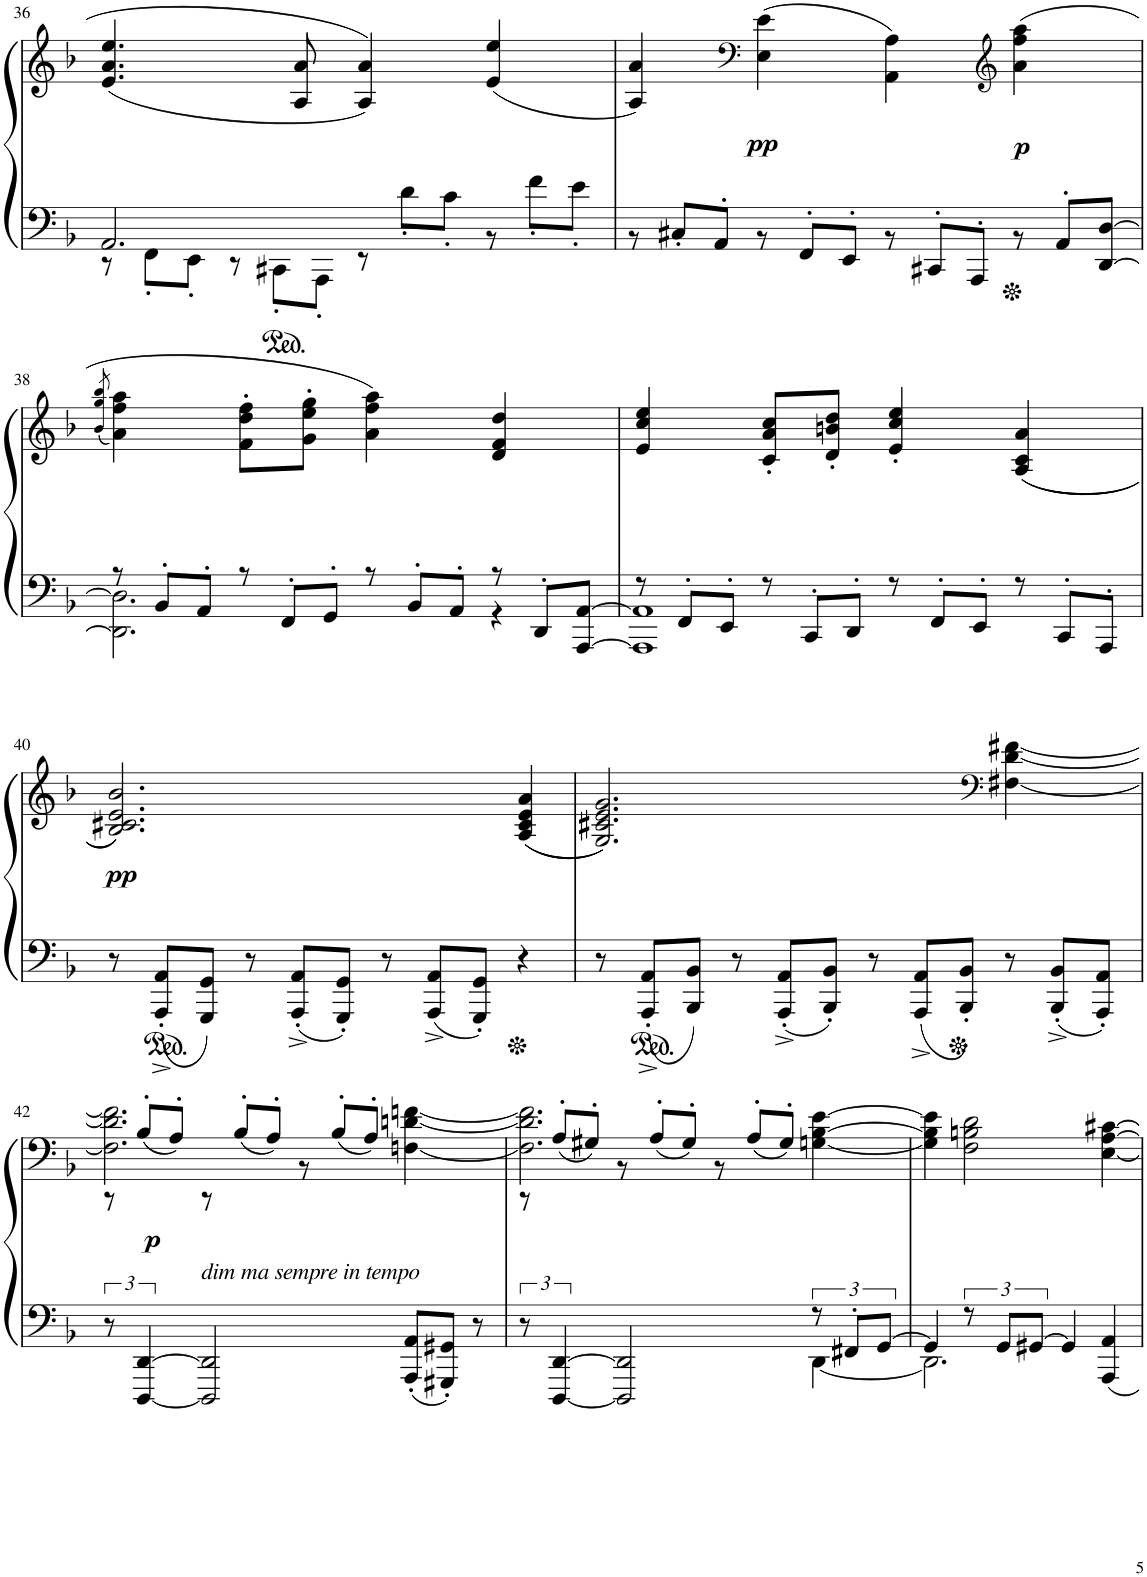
**kern	**kern	**dynam
*part1	*part1	*part1
*staff2	*staff1	*staff1/2
*I"Piano	*	*
*I'Pno	*	*
!!LO:PB:g=z
*clefF4	*clefG2	*
*k[b-]	*k[b-]	*
*M4/4	*M4/4	*
*met(c)	*met(c)	*
=36	=36	=36
*^	*	*
*	*Xbrackettup	*	*
2.AA/	12r	(4.e/ 4.a/ 4.ee/	.
.	12FF'\L	.	.
.	12EE'\J	.	.
.	12r	.	.
.	12CC#X'\L	.	.
.	.	8A/ 8a/	.
.	12AAA'\J	.	.
.	12r	4A/ 4a/)	.
.	12d'\L	.	.
.	12c'\J	.	.
4ryy	12r	(4e/ 4ee/	.
.	12f'\L	.	.
.	12e'\J	.	.
=37	=37	=37	=37
1ryy	12r	4A/ 4a/)	.
.	12C#X'</L	.	.
.	12AA'/J	.	.
*	*	*clefF4	*
!	!	!	!LO:DY:b
.	12r	(4E\ 4e\	pp
.	12FF'/L	.	.
.	12EE'/J	.	.
.	12r	4AA\ 4A\)	.
.	12CC#X'/L	.	.
.	12AAA'/J	.	.
*	*	*clefG2	*
!	!	!	!LO:DY:b
.	12r	(4a\ 4ff\ 4aa\	p
.	12AA'/L	.	.
.	[12DD/ [12D/J	.	.
!!LO:LB:g=z
=38	=38	=38	=38
.	.	(8qb-/ 8qgg/ 8qbb-/	.
*brackettup	*	*	*
12r	2.DD\] 2.D\]	4a\ 4ff\ 4aa\)	.
12BB-'/L	.	.	.
12AA'/J	.	.	.
12r	.	8f\' 8dd\' 8ff\'L	.
12FF'/L	.	.	.
.	.	8g\' 8ee\' 8gg\'J	.
12GG'/J	.	.	.
12r	.	4a\ 4ff\ 4aa\)	.
12BB-'/L	.	.	.
12AA'/J	.	.	.
12r	4r	4d/ 4f/ 4dd/	.
12DD'/L	.	.	.
[12AAA/ [12AA/J	.	.	.
=39	=39	=39	=39
12r	1AAA] 1AA]	4e/ 4cc/ 4ee/	.
12FF'/L	.	.	.
12EE'/J	.	.	.
12r	.	8c/' 8a/' 8cc/'L	.
12CC'/L	.	.	.
.	.	8d/' 8bn/' 8dd/'J	.
12DD'/J	.	.	.
12r	.	4e/' 4cc/' 4ee/'	.
12FF'/L	.	.	.
12EE'/J	.	.	.
12r	.	((4A/ 4c/ 4a/	.
12CC'/L	.	.	.
12AAA'/J	.	.	.
*v	*v	*	*
!!LO:LB:g=z
=40	=40	=40
!	!	!LO:DY:b
12r	2.B-/ 2.c#X/ 2.e/ 2.b-/))	pp
12AAA/'^ 12AA/'^L	.	.
12GGG/ 12GG/J	.	.
12r	.	.
12AAA/'^ 12AA/'^L	.	.
12GGG/' 12GG/'J	.	.
12r	.	.
12AAA/^ 12AA/^L	.	.
12GGG/' 12GG/'J	.	.
4r	((4A/ 4c#/ 4e/ 4a/	.
=41	=41	=41
12r	2.G/ 2.c#X/ 2.e/ 2.g/))	.
12AAA/'^ 12AA/'^L	.	.
12BBB-/ 12BB-/J	.	.
12r	.	.
12AAA/'^ 12AA/'^L	.	.
12BBB-/' 12BB-/'J	.	.
12r	.	.
12AAA/^ 12AA/^L	.	.
12BBB-/' 12BB-/'J	.	.
*	*clefF4	*
12r	[4F#X\ [4d\ [4f#X\	.
12BBB-/'^ 12BB-/'^L	.	.
12AAA/' 12AA/'J	.	.
!!LO:LB:g=z
=42	=42	=42
*	*^	*
*	*	*Xbrackettup	*
12r	2.F#\] 2.d\] 2.f#\]	12r	.
!	!	!	!LO:DY:b
[6DDD/ [6DD/	.	(12B-'/L	p
.	.	12A'/J)	.
!LO:TX:a:i:t=dim ma sempre in tempo	!	!	!
2DDD/] 2DD/]	.	12r	.
.	.	(12B-'/L	.
.	.	12A'/J)	.
.	.	12r	.
.	.	(12B-'/L	.
.	.	12A'/J)	.
12AAA/' 12AA/'L	[4Fn\ [4dn\ [4fn\	4ryy	.
12GGG#X/' 12GG#X/'J	.	.	.
12r	.	.	.
=43	=43	=43	=43
*^	*	*	*
*	*	*	*brackettup	*
12r	2.ryy	2.F\] 2.d\] 2.f\]	12r	.
[6DDD/ [6DD/	.	.	(12A'/L	.
.	.	.	12G#X'/J)	.
2DDD/] 2DD/]	.	.	12r	.
.	.	.	(12A'/L	.
.	.	.	12G#'/J)	.
.	.	.	12r	.
.	.	.	(12A'/L	.
.	.	.	12G#'/J)	.
12r	[4DD\	[4Gn\ [4B-\ [4e\	4ryy	.
12FF#X'/L	.	.	.	.
[12GG/J	.	.	.	.
*	*	*v	*v	*
=44	=44	=44	=44
4GG/]	2.DD\]	4G\] 4B-\] 4e\]	.
12r	.	2F\ 2Bn\ 2d\	.
12GG/L	.	.	.
[12GG#X/J	.	.	.
4GG#/]	.	.	.
4AAA/ 4AA/	4ryy	[4E\ [4A\ [4c#X\	.
*v	*v	*	*
=	=	=
*-	*-	*-
